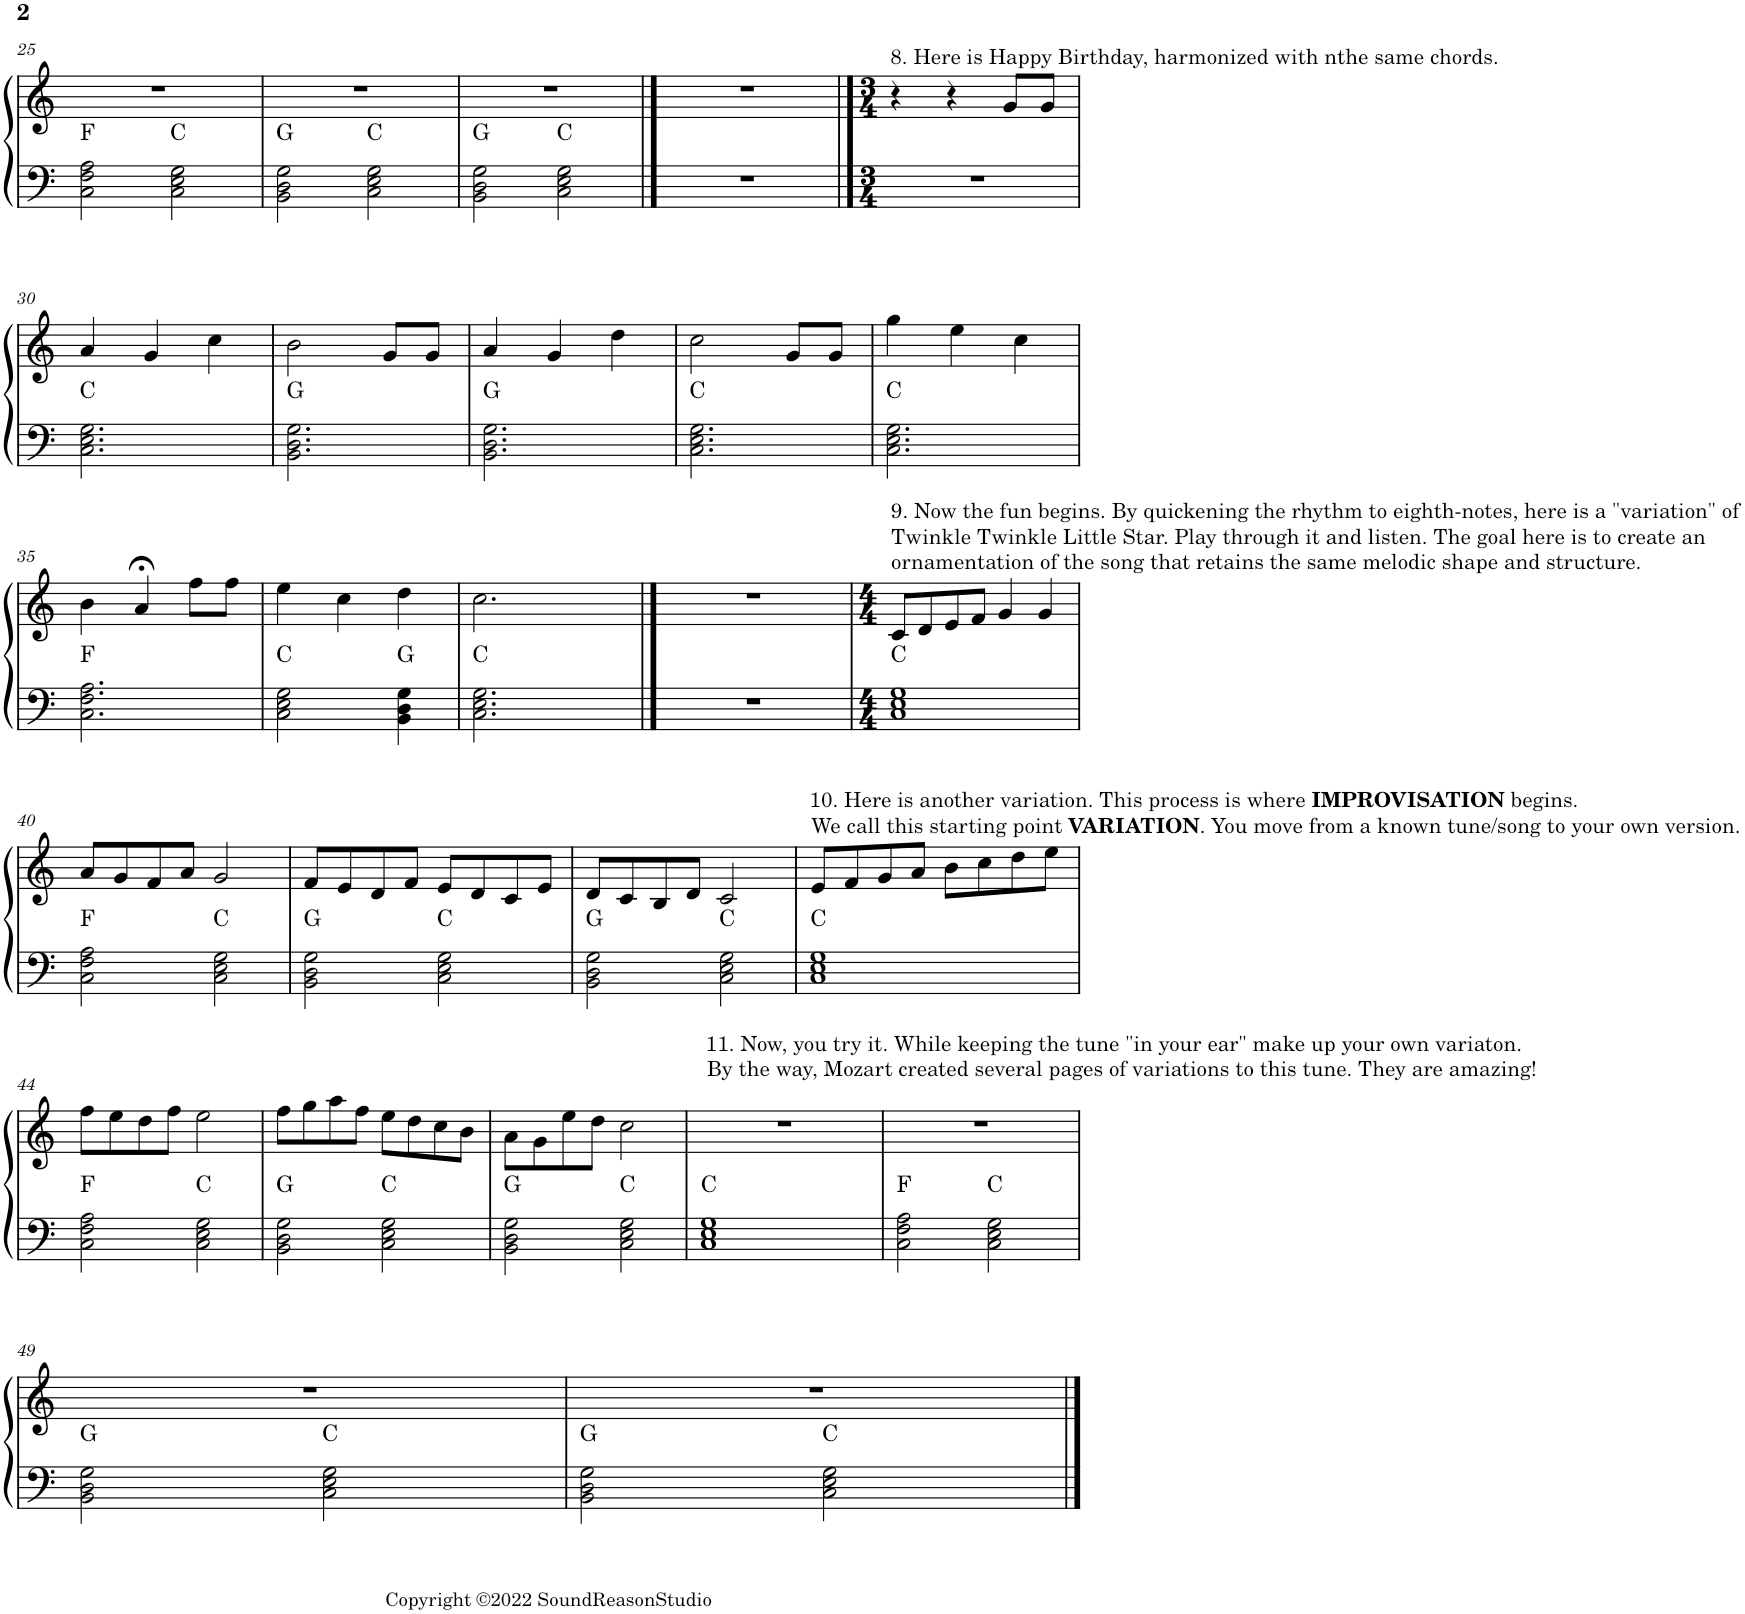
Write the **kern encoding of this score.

**kern	**kern	**harte
*part1	*part1	*part1
*staff2	*staff1	*
*I"Piano	*	*
*I'Pno.	*	*
!!LO:PB:g=z
*clefF4	*clefG2	*
*k[]	*k[]	*
*M4/4	*M4/4	*
=25	=25	=25
*	*^	*
2C\ 2F\ 2A\	1r	2ryy	F:maj
2C\ 2E\ 2G\	.	2ryy	C:maj
=26	=26	=26	=26
2BB\ 2D\ 2G\	1r	2ryy	G:maj
2C\ 2E\ 2G\	.	2ryy	C:maj
=27	=27	=27	=27
2BB\ 2D\ 2G\	1r	2ryy	G:maj
2C\ 2E\ 2G\	.	2ryy	C:maj
*	*v	*v	*
==28	==28	==28
1r	1r	.
==29	==29	==29
*M3/4	*M3/4	*
!	!LO:TX:a:t=8. Here is Happy Birthday, harmonized with nthe same chords.	!
2.r	4r	.
.	4r	.
.	8g/L	.
.	8g/J	.
!!LO:LB:g=z
=30	=30	=30
2.C\ 2.E\ 2.G\	4a/	C:maj
.	4g/	.
.	4cc\	.
=31	=31	=31
2.BB\ 2.D\ 2.G\	2b\	G:maj
.	8g/L	.
.	8g/J	.
=32	=32	=32
2.BB\ 2.D\ 2.G\	4a/	G:maj
.	4g/	.
.	4dd\	.
=33	=33	=33
2.C\ 2.E\ 2.G\	2cc\	C:maj
.	8g/L	.
.	8g/J	.
=34	=34	=34
2.C\ 2.E\ 2.G\	4gg\	C:maj
.	4ee\	.
.	4cc\	.
!!LO:LB:g=z
=35	=35	=35
2.C\ 2.F\ 2.A\	4b\	F:maj
.	4a;</	.
.	8ff\L	.
.	8ff\J	.
=36	=36	=36
2C\ 2E\ 2G\	4ee\	C:maj
.	4cc\	.
4BB\ 4D\ 4G\	4dd\	G:maj
=37	=37	=37
2.C\ 2.E\ 2.G\	2.cc\	C:maj
==38	==38	==38
2.r	2.r	.
=39	=39	=39
*M4/4	*M4/4	*
!	!LO:TX:a:t=9. Now the fun begins. By quickening the rhythm to eighth-notes, here is a "variation" of	!
!	!LO:TX:a:t=Twinkle Twinkle Little Star. Play through it and listen. The goal here is to create an	!
!	!LO:TX:a:t=ornamentation of the song that retains the same melodic shape and structure.	!
1C 1E 1G	8c/L	C:maj
.	8d/	.
.	8e/	.
.	8f/J	.
.	4g/	.
.	4g/	.
!!LO:LB:g=z
=40	=40	=40
2C\ 2F\ 2A\	8a/L	F:maj
.	8g/	.
.	8f/	.
.	8a/J	.
2C\ 2E\ 2G\	2g/	C:maj
=41	=41	=41
2BB\ 2D\ 2G\	8f/L	G:maj
.	8e/	.
.	8d/	.
.	8f/J	.
2C\ 2E\ 2G\	8e/L	C:maj
.	8d/	.
.	8c/	.
.	8e/J	.
=42	=42	=42
2BB\ 2D\ 2G\	8d/L	G:maj
.	8c/	.
.	8B/	.
.	8d/J	.
2C\ 2E\ 2G\	2c/	C:maj
=43	=43	=43
!	!LO:TX:a:t=10. Here is another variation. This process is where	!
!	!LO:TX:a:B:t=IMPROVISATION	!
!	!LO:TX:a:t=begins.	!
!	!LO:TX:a:t=We call this starting point	!
!	!LO:TX:a:B:t=VARIATION	!
!	!LO:TX:a:t=. You move from a known tune/song to your own version.	!
1C 1E 1G	8e/L	C:maj
.	8f/	.
.	8g/	.
.	8a/J	.
.	8b\L	.
.	8cc\	.
.	8dd\	.
.	8ee\J	.
!!LO:LB:g=z
=44	=44	=44
2C\ 2F\ 2A\	8ff\L	F:maj
.	8ee\	.
.	8dd\	.
.	8ff\J	.
2C\ 2E\ 2G\	2ee\	C:maj
=45	=45	=45
2BB\ 2D\ 2G\	8ff\L	G:maj
.	8gg\	.
.	8aa\	.
.	8ff\J	.
2C\ 2E\ 2G\	8ee\L	C:maj
.	8dd\	.
.	8cc\	.
.	8b\J	.
=46	=46	=46
2BB\ 2D\ 2G\	8a\L	G:maj
.	8g\	.
.	8ee\	.
.	8dd\J	.
2C\ 2E\ 2G\	2cc\	C:maj
=47	=47	=47
!	!LO:TX:a:t=11. Now, you try it. While keeping the tune "in your ear" make up your own variaton.	!
!	!LO:TX:a:t=By the way, Mozart created several pages of variations to this tune. They are amazing!	!
1C 1E 1G	1r	C:maj
=48	=48	=48
*	*^	*
2C\ 2F\ 2A\	1r	2ryy	F:maj
2C\ 2E\ 2G\	.	2ryy	C:maj
!!LO:LB:g=z	!!
=49	=49	=49	=49
2BB\ 2D\ 2G\	1r	2ryy	G:maj
2C\ 2E\ 2G\	.	2ryy	C:maj
=50	=50	=50	=50
2BB\ 2D\ 2G\	1r	2ryy	G:maj
2C\ 2E\ 2G\	.	2ryy	C:maj
*	*v	*v	*
==	==	==
*-	*-	*-
